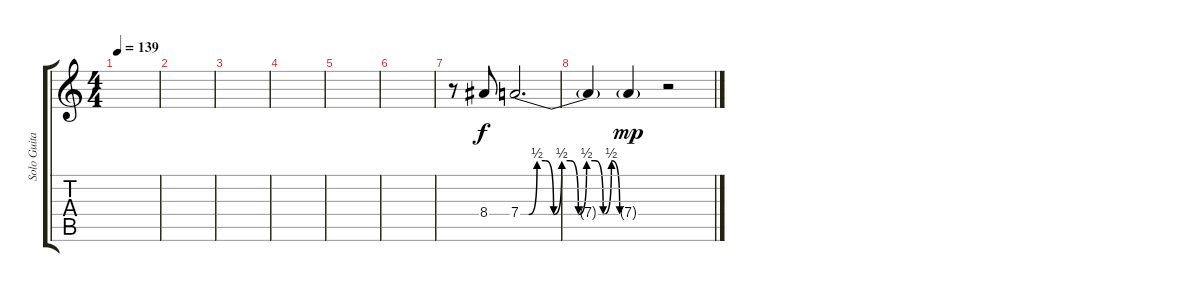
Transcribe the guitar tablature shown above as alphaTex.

\track ("Solo Guitar" "Solo Guita") {instrument overdrivenguitar}
\staff {score tabs}
\tuning (E4 B3 G3 D3 A2 D2) {hide}
\ts (4 4)
\tempo 139
\clef g2
\ks c
|
|
|
|
|
|
r.8 8.4.8 7.4{be (custom 0 0 5 0 10 2 15 2 20 0 25 2 30 2 35 0 40 2 45 2 50 0 55 2 60 0)}.2{d} |
7.4{t}.4 7.4{g}.4{dy mp} r.2
